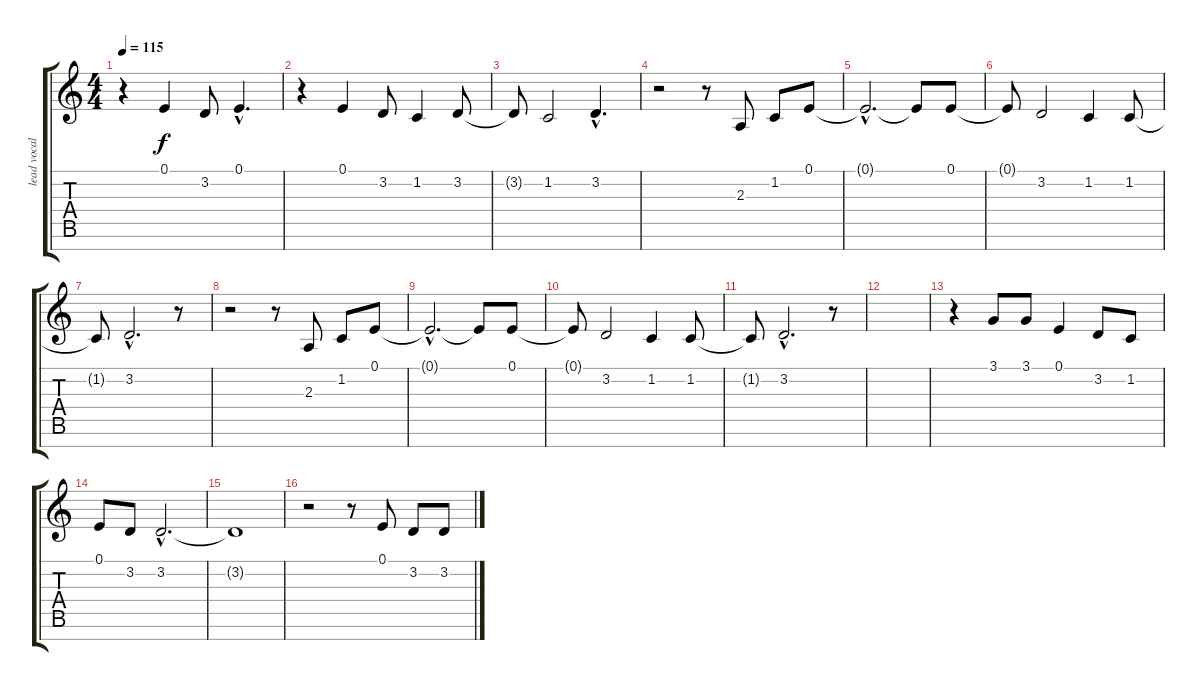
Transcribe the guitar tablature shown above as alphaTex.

\track ("lead vocals" "lead vocal") {instrument synthvoice}
\staff {score tabs}
\tuning (E4 B3 G3 D3 A2 E2 B1) {hide}
\ts (4 4)
\tempo 115
\clef g2
\ks c
r.4{dy f} 0.1.4 3.2.8 0.1{hac}.4{d} |
r.4 0.1.4 3.2.8 1.2.4 3.2.8 |
3.2{t}.8 1.2.2 3.2{hac}.4{d} |
r.2 r.8 2.3.8 1.2.8 0.1.8 |
\section ("" "")
0.1{hac t}.2{d} 0.1{t}.8 0.1.8 |
0.1{t}.8 3.2.2 1.2.4 1.2.8 |
1.2{t}.8 3.2{hac}.2{d} r.8 |
r.2 r.8 2.3.8 1.2.8 0.1.8 |
0.1{hac t}.2{d} 0.1{t}.8 0.1.8 |
0.1{t}.8 3.2.2 1.2.4 1.2.8 |
1.2{t}.8 3.2{hac}.2{d} r.8 |
|
r.4 3.1.8 3.1.8 0.1.4 3.2.8 1.2.8 |
0.1.8 3.2.8 3.2{hac}.2{d} |
3.2{t}.1 |
r.2 r.8 0.1.8 3.2.8 3.2.8
